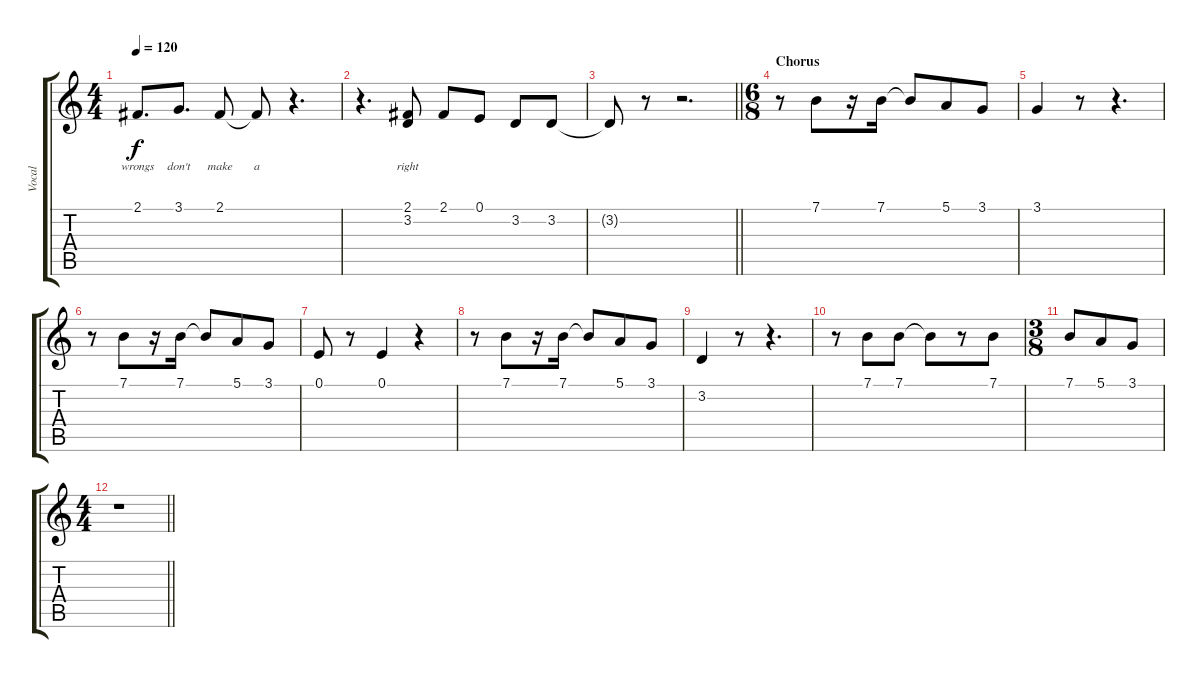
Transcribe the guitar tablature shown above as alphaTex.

\track ("Vocal" "Vocal") {instrument acousticgrandpiano}
\staff {score tabs}
\tuning (E4 B3 G3 D3 A2 E2) {hide}
\ts (4 4)
\tempo 120
\clef g2
\ks c
2.1{t}.8{d lyrics (0 "wrongs") lyrics (1 "") lyrics (2 "") lyrics (3 "") lyrics (4 "") dy f} 3.1.8{d lyrics (0 "don't") lyrics (1 "") lyrics (2 "") lyrics (3 "") lyrics (4 "")} 2.1.8{lyrics (0 "make") lyrics (1 "") lyrics (2 "") lyrics (3 "") lyrics (4 "")} 2.1{t}.8{lyrics (0 "a") lyrics (1 "") lyrics (2 "") lyrics (3 "") lyrics (4 "")} r.4{d} |
r.4{d} (2.1 3.2).8{lyrics (0 "right") lyrics (1 "") lyrics (2 "") lyrics (3 "") lyrics (4 "")} 2.1.8 0.1.8 3.2.8 3.2.8 |
\barLineRight lightlight
3.2{t}.8 r.8 r.2{d} |
\ts (6 8)
\section ("" "Chorus")
r.8 7.1.8 r.16 7.1.16 7.1{t}.8 5.1.8 3.1.8 |
3.1.4 r.8 r.4{d} |
r.8 7.1.8 r.16 7.1.16 7.1{t}.8 5.1.8 3.1.8 |
0.1.8 r.8 0.1.4 r.4 |
r.8 7.1.8 r.16 7.1.16 7.1{t}.8 5.1.8 3.1.8 |
3.2.4 r.8 r.4{d} |
r.8 7.1.8 7.1.8 7.1{t}.8 r.8 7.1.8 |
\ts (3 8)
7.1.8 5.1.8 3.1.8 |
\ts (4 4)
\barLineRight lightlight
r.1
